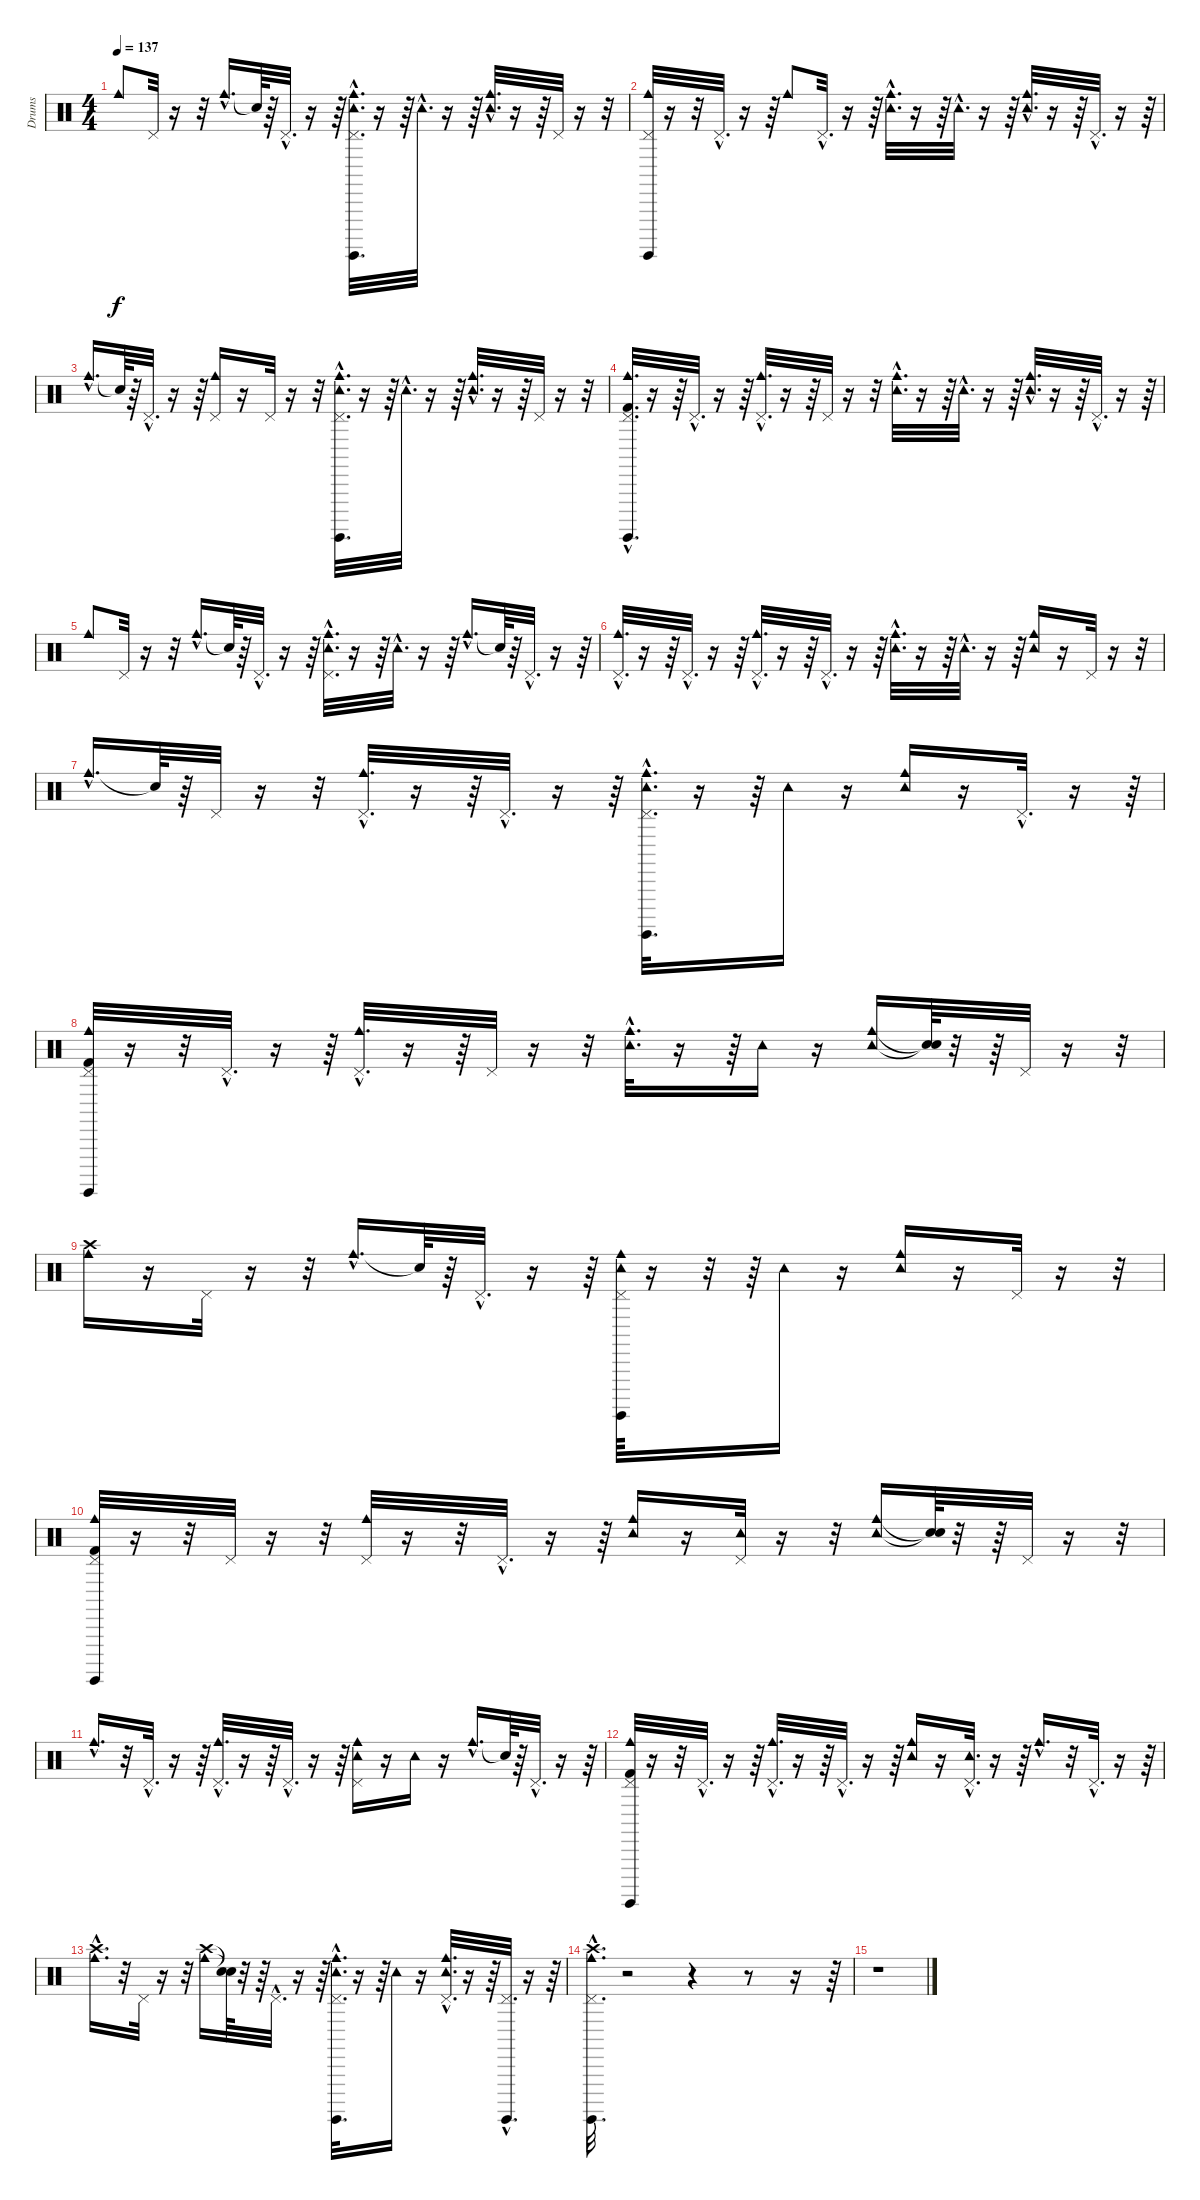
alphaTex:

\track ("Drums   " "Drums   ") {instrument percussion}
\staff {score}
\articulation defaults
\ts (4 4)
\tempo 137
\clef neutral
\ks c "Cowbell medium (hit)".8{dy f} "Pedal Hi-Hat (hit)".32
r.16 r.32 "Cowbell medium (hit)"{hac}.16{d} "Snare (hit)"{t}.64 r.64 "Pedal Hi-Hat (hit)"{hac}.32{d} r.16 r.64 ("Pedal Hi-Hat (hit)"{hac} "Surdo (hit)"{hac} "Tambourine (hit)"{hac} "Cowbell medium (hit)"{hac}).32{d} r.16 r.64 "Tambourine (hit)"{hac}.32{d} r.16 r.64 ("Tambourine (hit)"{hac} "Cowbell medium (hit)"{hac}).32{d} r.16 r.64 "Pedal Hi-Hat (hit)".32 r.16 r.32 |
("Pedal Hi-Hat (hit)" "Surdo (hit)" "Cowbell medium (hit)").32 r.16 r.32 "Pedal Hi-Hat (hit)"{hac}.32{d} r.16 r.64 "Cowbell medium (hit)".8 "Pedal Hi-Hat (hit)"{hac}.32{d} r.16 r.64 ("Tambourine (hit)"{hac} "Cowbell medium (hit)"{hac}).32{d} r.16 r.64 "Tambourine (hit)"{hac}.32{d} r.16 r.64 ("Tambourine (hit)"{hac} "Cowbell medium (hit)"{hac}).32{d} r.16 r.64 "Pedal Hi-Hat (hit)"{hac}.32{d} r.16 r.64 |
"Cowbell medium (hit)"{hac}.16{d} "Snare (hit)"{t}.64 r.64 "Pedal Hi-Hat (hit)"{hac}.32{d} r.16 r.64 ("Pedal Hi-Hat (hit)" "Cowbell medium (hit)").16 r.16 "Pedal Hi-Hat (hit)".32 r.16 r.32 ("Pedal Hi-Hat (hit)"{hac} "Surdo (hit)"{hac} "Tambourine (hit)"{hac} "Cowbell medium (hit)"{hac}).32{d} r.16 r.64 "Tambourine (hit)"{hac}.32{d} r.16 r.64 ("Tambourine (hit)"{hac} "Cowbell medium (hit)"{hac}).32{d} r.16 r.64 "Pedal Hi-Hat (hit)".32 r.16 r.32 |
("Kick (hit) 2"{hac} "Pedal Hi-Hat (hit)"{hac} "Surdo (hit)"{hac} "Cowbell medium (hit)"{hac}).32{d} r.16 r.64 "Pedal Hi-Hat (hit)"{hac}.32{d} r.16 r.64 ("Pedal Hi-Hat (hit)"{hac} "Cowbell medium (hit)"{hac}).32{d} r.16 r.64 "Pedal Hi-Hat (hit)".32 r.16 r.32 ("Tambourine (hit)"{hac} "Cowbell medium (hit)"{hac}).32{d} r.16 r.64 "Tambourine (hit)"{hac}.32{d} r.16 r.64 ("Tambourine (hit)"{hac} "Cowbell medium (hit)"{hac}).32{d} r.16 r.64 "Pedal Hi-Hat (hit)"{hac}.32{d} r.16 r.64 |
"Cowbell medium (hit)".8 "Pedal Hi-Hat (hit)".32 r.16 r.32 "Cowbell medium (hit)"{hac}.16{d} "Snare (hit)"{t}.64 r.64 "Pedal Hi-Hat (hit)"{hac}.32{d} r.16 r.64 ("Pedal Hi-Hat (hit)"{hac} "Tambourine (hit)"{hac} "Cowbell medium (hit)"{hac}).32{d} r.16 r.64 "Tambourine (hit)"{hac}.32{d} r.16 r.64 "Cowbell medium (hit)"{hac}.16{d} "Snare (hit)"{t}.64 r.64 "Pedal Hi-Hat (hit)"{hac}.32{d} r.16 r.64 |
("Pedal Hi-Hat (hit)"{hac} "Cowbell medium (hit)"{hac}).32{d} r.16 r.64 "Pedal Hi-Hat (hit)"{hac}.32{d} r.16 r.64 ("Pedal Hi-Hat (hit)"{hac} "Cowbell medium (hit)"{hac}).32{d} r.16 r.64 "Pedal Hi-Hat (hit)"{hac}.32{d} r.16 r.64 ("Tambourine (hit)"{hac} "Cowbell medium (hit)"{hac}).32{d} r.16 r.64 "Tambourine (hit)"{hac}.32{d} r.16 r.64 ("Tambourine (hit)" "Cowbell medium (hit)").16 r.16 "Pedal Hi-Hat (hit)".32 r.16 r.32 |
"Cowbell medium (hit)"{hac}.16{d} "Snare (hit)"{t}.64 r.64 "Pedal Hi-Hat (hit)".32 r.16 r.32 ("Pedal Hi-Hat (hit)"{hac} "Cowbell medium (hit)"{hac}).32{d} r.16 r.64 "Pedal Hi-Hat (hit)"{hac}.32{d} r.16 r.64 ("Pedal Hi-Hat (hit)"{hac} "Surdo (hit)"{hac} "Tambourine (hit)"{hac} "Cowbell medium (hit)"{hac}).32{d} r.16 r.64 "Tambourine (hit)".16 r.16 ("Tambourine (hit)" "Cowbell medium (hit)").16 r.16 "Pedal Hi-Hat (hit)"{hac}.32{d} r.16 r.64 |
("Kick (hit) 2" "Pedal Hi-Hat (hit)" "Surdo (hit)" "Cowbell medium (hit)").32 r.16 r.32 "Pedal Hi-Hat (hit)"{hac}.32{d} r.16 r.64 ("Pedal Hi-Hat (hit)"{hac} "Cowbell medium (hit)"{hac}).32{d} r.16 r.64 "Pedal Hi-Hat (hit)".32 r.16 r.32 ("Tambourine (hit)"{hac} "Cowbell medium (hit)"{hac}).32{d} r.16 r.64 "Tambourine (hit)".16 r.16 ("Tambourine (hit)" "Cowbell medium (hit)").16 ("Snare (hit)"{t} "Snare (hit)"{t}).64 r.32 r.64 "Pedal Hi-Hat (hit)".32 r.16 r.32 |
("Crash high (hit)" "Cowbell medium (hit)").16 r.16 "Pedal Hi-Hat (hit)".32 r.16 r.32 "Cowbell medium (hit)"{hac}.16{d} "Snare (hit)"{t}.64 r.64 "Pedal Hi-Hat (hit)"{hac}.32{d} r.16 r.64 ("Pedal Hi-Hat (hit)" "Surdo (hit)" "Tambourine (hit)" "Cowbell medium (hit)").64 r.16 r.32 r.64 "Tambourine (hit)".16 r.16 ("Tambourine (hit)" "Cowbell medium (hit)").16 r.16 "Pedal Hi-Hat (hit)".32 r.16 r.32 |
("Kick (hit) 2" "Pedal Hi-Hat (hit)" "Surdo (hit)" "Cowbell medium (hit)").32 r.16 r.32 "Pedal Hi-Hat (hit)".32 r.16 r.32 ("Pedal Hi-Hat (hit)" "Cowbell medium (hit)").32 r.16 r.32 "Pedal Hi-Hat (hit)"{hac}.32{d} r.16 r.64 ("Tambourine (hit)" "Cowbell medium (hit)").16 r.16 ("Pedal Hi-Hat (hit)" "Tambourine (hit)").32 r.16 r.32 ("Tambourine (hit)" "Cowbell medium (hit)").16 ("Snare (hit)"{t} "Snare (hit)"{t}).64 r.32 r.64 "Pedal Hi-Hat (hit)".32 r.16 r.32 |
"Cowbell medium (hit)"{hac}.16{d} r.32 "Pedal Hi-Hat (hit)"{hac}.32{d} r.16 r.64 ("Pedal Hi-Hat (hit)"{hac} "Cowbell medium (hit)"{hac}).32{d} r.16 r.64 "Pedal Hi-Hat (hit)"{hac}.32{d} r.16 r.64 ("Pedal Hi-Hat (hit)" "Tambourine (hit)" "Cowbell medium (hit)").16 r.16 "Tambourine (hit)".16 r.16 "Cowbell medium (hit)"{hac}.16{d} "Snare (hit)"{t}.64 r.64 "Pedal Hi-Hat (hit)"{hac}.32{d} r.16 r.64 |
("Kick (hit) 2" "Pedal Hi-Hat (hit)" "Surdo (hit)" "Cowbell medium (hit)").32 r.16 r.32 "Pedal Hi-Hat (hit)"{hac}.32{d} r.16 r.64 ("Pedal Hi-Hat (hit)"{hac} "Cowbell medium (hit)"{hac}).32{d} r.16 r.64 "Pedal Hi-Hat (hit)"{hac}.32{d} r.16 r.64 ("Tambourine (hit)" "Cowbell medium (hit)").16 r.16 ("Pedal Hi-Hat (hit)"{hac} "Tambourine (hit)"{hac}).32{d} r.16 r.64 "Cowbell medium (hit)"{hac}.16{d} r.32 "Pedal Hi-Hat (hit)"{hac}.32{d} r.16 r.64 |
("Crash high (hit)"{hac} "Cowbell medium (hit)"{hac}).16{d} r.32 "Pedal Hi-Hat (hit)".32 r.16 r.32 ("Crash high (hit)" "Cowbell medium (hit)").16 ("Snare (hit)"{t} "Snare (hit)"{t}).64 r.32 r.64 "Pedal Hi-Hat (hit)"{hac}.32{d} r.16 r.64 ("Pedal Hi-Hat (hit)"{hac} "Surdo (hit)"{hac} "Tambourine (hit)"{hac} "Cowbell medium (hit)"{hac}).32{d} r.16 r.64 "Tambourine (hit)".16 r.16 ("Pedal Hi-Hat (hit)"{hac} "Tambourine (hit)"{hac} "Cowbell medium (hit)"{hac}).32{d} r.16 r.64 ("Pedal Hi-Hat (hit)"{hac} "Surdo (hit)"{hac}).32{d} r.16 r.64 |
("Pedal Hi-Hat (hit)"{hac} "Surdo (hit)"{hac} "Crash high (hit)"{hac} "Cowbell medium (hit)"{hac}).32{d} r.2 r.4 r.8 r.16 r.64 |
r.1
